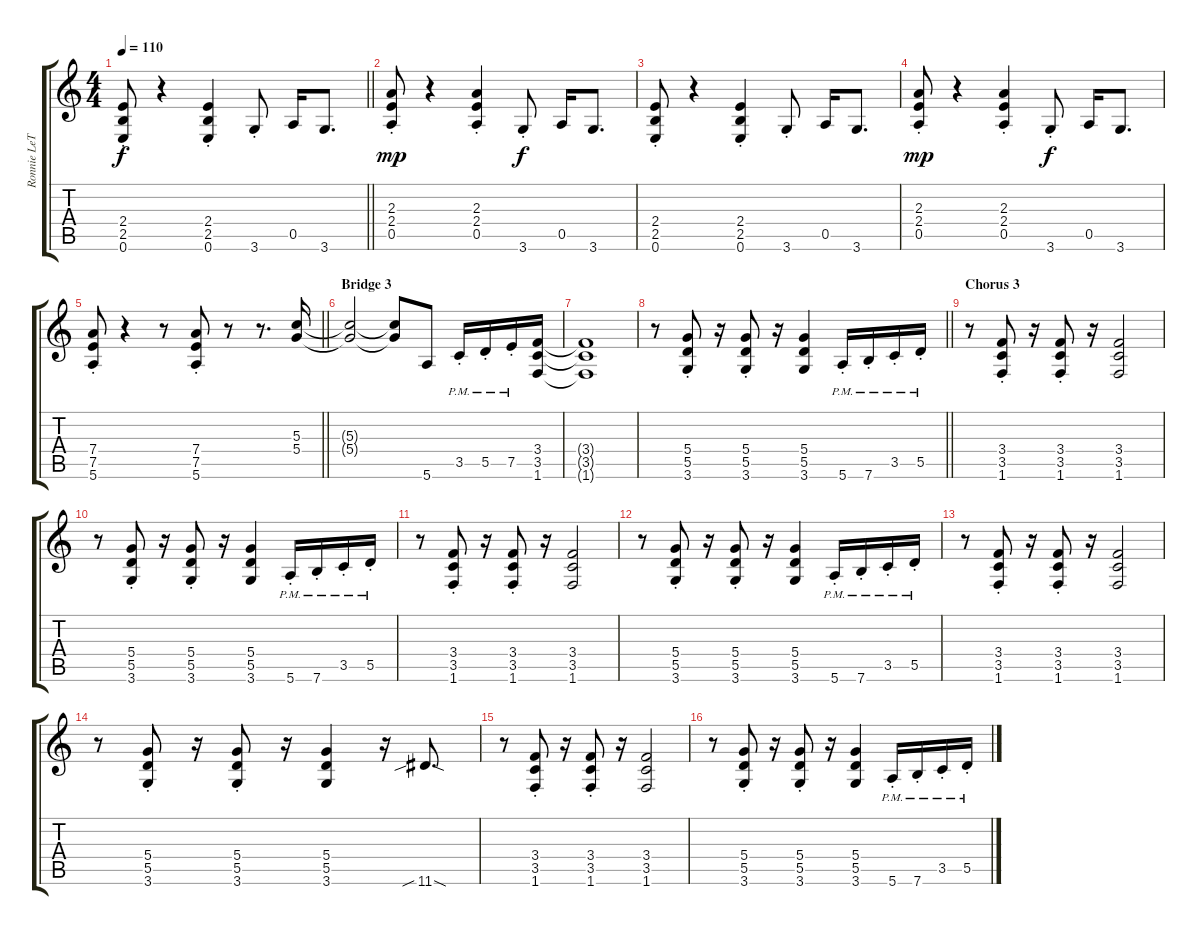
\track ("Ronnie LeTekro" "Ronnie LeT") {instrument distortionguitar}
\staff {score tabs}
\tuning (E4 B3 G3 D3 A2 E2) {hide}
\ts (4 4)
\tempo 110
\clef g2
\barLineRight lightlight
\ks c
(2.4{st} 2.5{st} 0.6{st}).8{dy f} r.4 (2.4{st} 2.5 0.6).4 3.6{st}.8 0.5.16 3.6.8{d} |
(2.3{st} 2.4{st} 0.5{st}).8{dy mp} r.4 (2.3{st} 2.4{st} 0.5).4 3.6{st}.8{dy f} 0.5.16 3.6.8{d} |
(2.4{st} 2.5{st} 0.6{st}).8 r.4 (2.4{st} 2.5 0.6).4 3.6{st}.8 0.5.16 3.6.8{d} |
(2.3{st} 2.4{st} 0.5{st}).8{dy mp} r.4 (2.3{st} 2.4{st} 0.5).4 3.6{st}.8{dy f} 0.5.16 3.6.8{d} |
\barLineRight lightlight
(7.4{st} 7.5{st} 5.6{st}).8 r.4 r.8 (7.4{st} 7.5{st} 5.6{st}).8 r.8 r.8{d} (5.3 5.4).16 |
\section ("" "Bridge 3")
(5.3{t} 5.4{t}).2 (5.3{t} 5.4{t}).8 5.6.8 3.5{pm st}.16 5.5{pm st}.16 7.5{pm st}.16 (3.4 3.5 1.6).16 |
(3.4{t} 3.5{t} 1.6{t}).1 |
\barLineRight lightlight
r.8 (5.4{st} 5.5{st} 3.6{st}).8 r.16 (5.4{st} 5.5{st} 3.6{st}).8 r.16 (5.4 5.5 3.6).4 5.6{pm st}.16 7.6{pm st}.16 3.5{pm st}.16 5.5{pm st}.16 |
\section ("" "Chorus 3")
r.8 (3.4{st} 3.5{st} 1.6{st}).8 r.16 (3.4{st} 3.5{st} 1.6{st}).8 r.16 (3.4 3.5 1.6).2 |
r.8 (5.4{st} 5.5{st} 3.6{st}).8 r.16 (5.4{st} 5.5{st} 3.6{st}).8 r.16 (5.4 5.5 3.6).4 5.6{pm st}.16 7.6{pm st}.16 3.5{pm st}.16 5.5{pm st}.16 |
r.8 (3.4{st} 3.5{st} 1.6{st}).8 r.16 (3.4{st} 3.5{st} 1.6{st}).8 r.16 (3.4 3.5 1.6).2 |
r.8 (5.4{st} 5.5{st} 3.6{st}).8 r.16 (5.4{st} 5.5{st} 3.6{st}).8 r.16 (5.4 5.5 3.6).4 5.6{pm st}.16 7.6{pm st}.16 3.5{pm st}.16 5.5{pm st}.16 |
r.8 (3.4{st} 3.5{st} 1.6{st}).8 r.16 (3.4{st} 3.5{st} 1.6{st}).8 r.16 (3.4 3.5 1.6).2 |
r.8 (5.4{st} 5.5{st} 3.6{st}).8 r.16 (5.4{st} 5.5{st} 3.6{st}).8 r.16 (5.4 5.5 3.6).4 r.16 11.6{sib sod}.8{d} |
r.8 (3.4{st} 3.5{st} 1.6{st}).8 r.16 (3.4{st} 3.5{st} 1.6{st}).8 r.16 (3.4 3.5 1.6).2 |
r.8 (5.4{st} 5.5{st} 3.6{st}).8 r.16 (5.4{st} 5.5{st} 3.6{st}).8 r.16 (5.4 5.5 3.6).4 5.6{pm st}.16 7.6{pm st}.16 3.5{pm st}.16 5.5{pm st}.16
